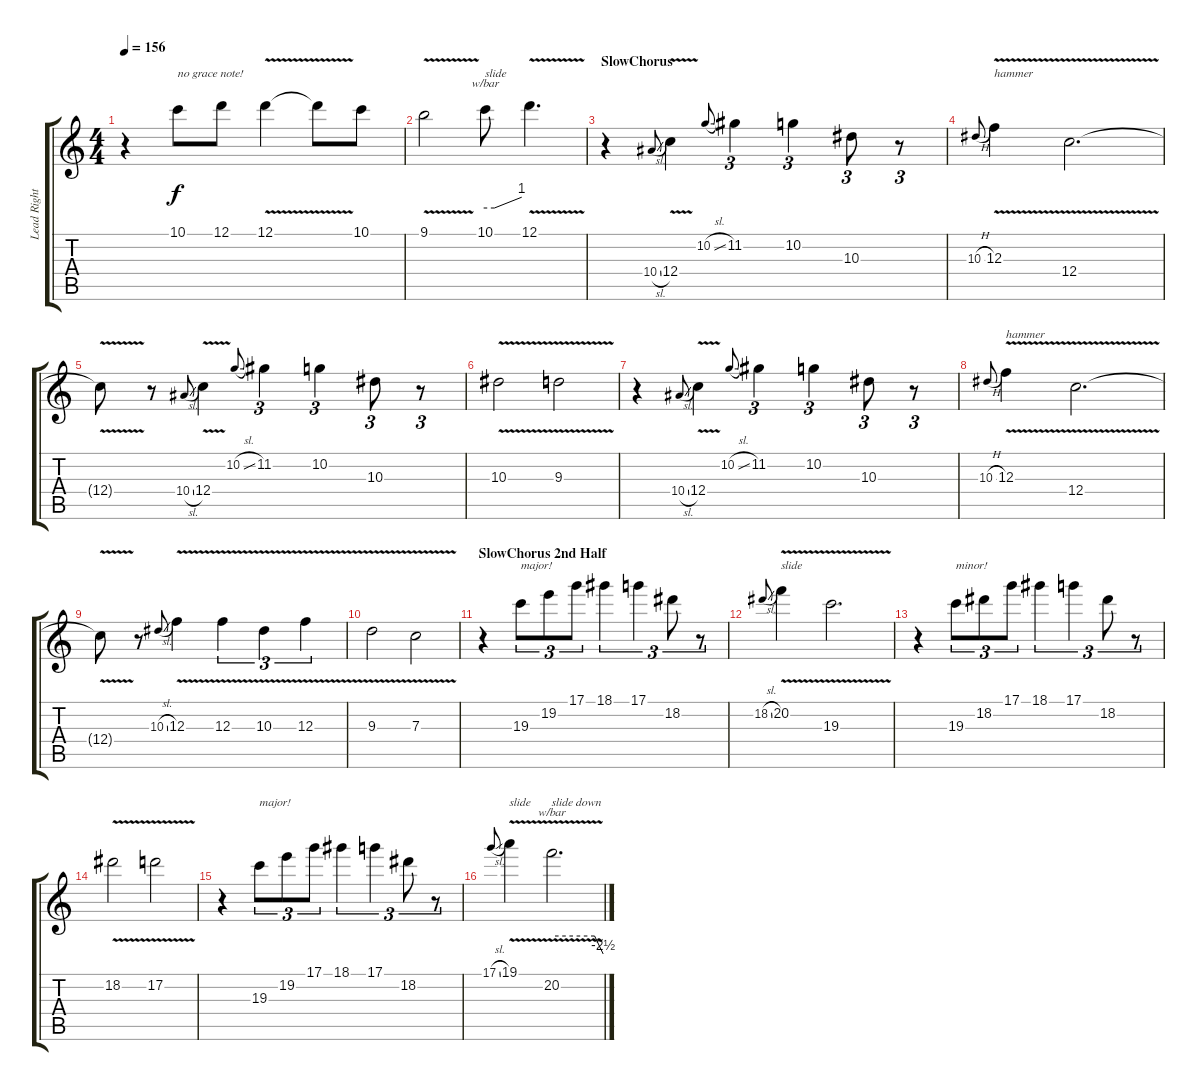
\track ("Lead Right" "Lead Right") {instrument overdrivenguitar}
\staff {score tabs}
\tuning (D4 A3 F3 C3 G2 D2) {hide}
\ts (4 4)
\tempo 156
\clef g2
\ks c
r.4{dy f} 10.1.8{txt "no grace note!"} 12.1.8 12.1{v}.4 12.1{t}.8 10.1.8 |
9.1{v}.2 10.1.8{tbe (custom default 0 0 15 0 60 4) txt "slide"} 12.1{v}.4{d} |
\section ("" "SlowChorus")
r.4 10.4{sl}.8{gr onbeat} 12.4{v}.4 10.2{sl}.8{gr onbeat} 11.2.4{tu (3 2)} 10.2.4{tu (3 2)} 10.3.8{tu (3 2)} r.8{tu (3 2)} |
10.3{h}.8{gr onbeat} 12.3{v}.4{txt "hammer"} 12.4{v}.2{d} |
12.4{t}.8 r.8 10.4{sl}.8{gr onbeat} 12.4{v}.4 10.2{sl}.8{gr onbeat} 11.2.4{tu (3 2)} 10.2.4{tu (3 2)} 10.3.8{tu (3 2)} r.8{tu (3 2)} |
10.3{v}.2 9.3{v}.2 |
r.4 10.4{sl}.8{gr onbeat} 12.4{v}.4 10.2{sl}.8{gr onbeat} 11.2.4{tu (3 2)} 10.2.4{tu (3 2)} 10.3.8{tu (3 2)} r.8{tu (3 2)} |
10.3{h}.8{gr onbeat} 12.3{v}.4{txt "hammer"} 12.4{v}.2{d} |
12.4{t}.8 r.8 10.3{sl}.8{gr onbeat} 12.3{v}.4 12.3{v}.4{tu (3 2)} 10.3{v}.4{tu (3 2)} 12.3{v}.4{tu (3 2)} |
9.3{v}.2 7.3{v}.2 |
\section ("" "SlowChorus 2nd Half")
r.4 19.3.8{tu (3 2) txt "major!"} 19.2.8{tu (3 2)} 17.1.8{tu (3 2)} 18.1.4{tu (3 2)} 17.1.4{tu (3 2)} 18.2.8{tu (3 2)} r.8{tu (3 2)} |
18.2{sl}.8{gr onbeat} 20.2{v}.4{txt "slide"} 19.3{v}.2{d} |
r.4 19.3.8{tu (3 2) txt "minor!"} 18.2.8{tu (3 2)} 17.1.8{tu (3 2)} 18.1.4{tu (3 2)} 17.1.4{tu (3 2)} 18.2.8{tu (3 2)} r.8{tu (3 2)} |
18.2{v}.2 17.2{v}.2 |
r.4 19.3.8{tu (3 2) txt "major!"} 19.2.8{tu (3 2)} 17.1.8{tu (3 2)} 18.1.4{tu (3 2)} 17.1.4{tu (3 2)} 18.2.8{tu (3 2)} r.8{tu (3 2)} |
17.1{sl}.8{gr onbeat} 19.1{v}.4{txt "slide"} 20.2{v}.2{d tbe (custom default 0 0 50 0 60 -10) txt "slide down"}
